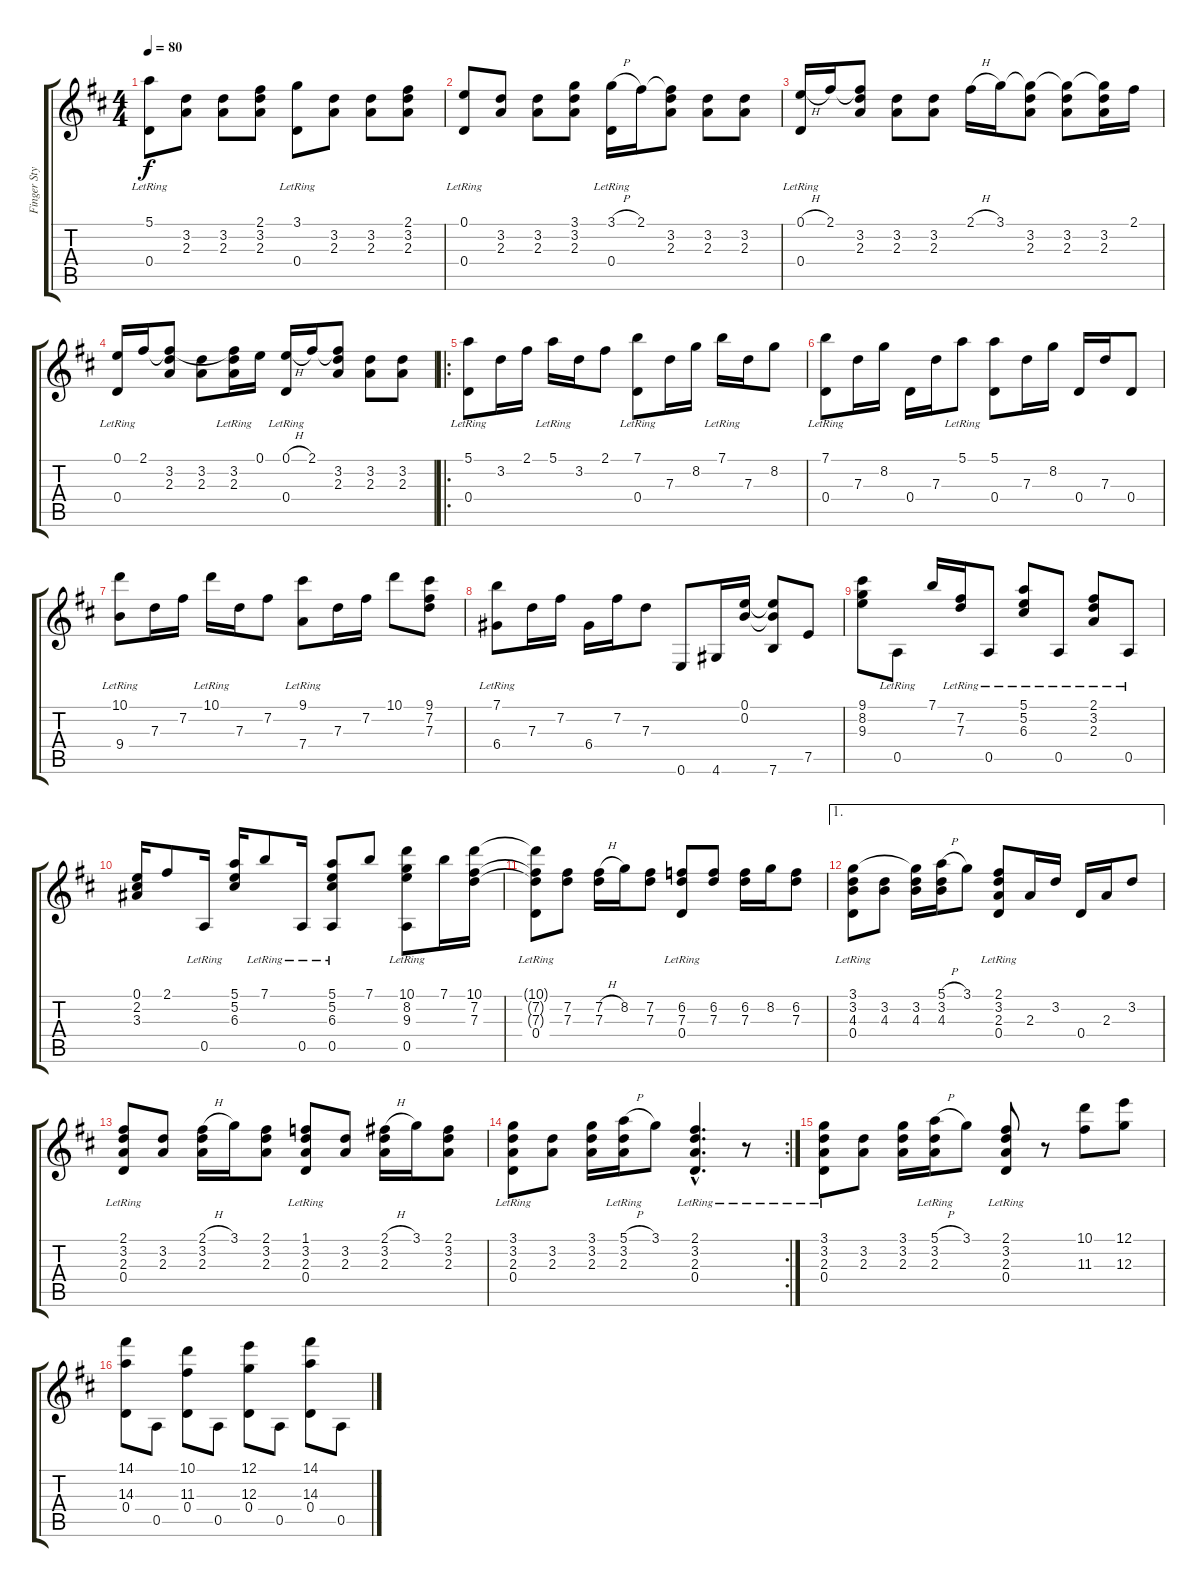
\track ("Finger Style Guitar" "Finger Sty") {instrument acousticguitarsteel}
\staff {score tabs}
\tuning (E4 B3 G3 D3 A2 E2) {hide}
\ts (4 4)
\tempo 80
\clef g2
\ks d
(5.1{lr} 0.4{lr}).8{dy f instrument acousticguitarsteel} (3.2 2.3).8 (3.2 2.3).8 (2.1 3.2 2.3).8 (3.1{lr} 0.4{lr}).8 (3.2 2.3).8 (3.2 2.3).8 (2.1 3.2 2.3).8 |
(0.1{lr} 0.4{lr}).8 (3.2 2.3).8 (3.2 2.3).8 (3.1 3.2 2.3).8 (3.1{h} 0.4{lr}).16 2.1.16 (2.1{t} 3.2 2.3).8 (3.2 2.3).8 (3.2 2.3).8 |
(0.1{h} 0.4{lr}).16 2.1.16 (2.1{t} 3.2 2.3).8 (3.2 2.3).8 (3.2 2.3).8 2.1{h}.16 3.1.16 (3.1{t} 3.2 2.3).8 (3.1{t} 3.2 2.3).8 (3.1{t} 3.2 2.3).16 2.1.16 |
(0.1 0.4{lr}).16 2.1.16 (2.1{t} 3.2 2.3).8 (3.2 2.3).8 (2.1{t} 3.2{lr} 2.3{lr}).16 0.1.16 (0.1{h} 0.4{lr}).16 2.1.16 (2.1{t} 3.2 2.3).8 (3.2 2.3).8 (3.2 2.3).8 |
\ro
(5.1{lr} 0.4{lr}).8 3.2.16 2.1.16 5.1{lr}.16 3.2.16 2.1.8 (7.1 0.4{lr}).8 7.3.16 8.2.16 7.1{lr}.16 7.3.16 8.2.8 |
(7.1{lr} 0.4).8 7.3.16 8.2.16 0.4.16 7.3.16 5.1{lr}.8 (5.1 0.4).8 7.3.16 8.2.16 0.4.16 7.3.16 0.4.8 |
(10.1{lr} 9.4{lr}).8 7.3.16 7.2.16 10.1{lr}.16 7.3.16 7.2.8 (9.1{lr} 7.4{lr}).8 7.3.16 7.2.16 10.1.8 (9.1 7.2 7.3).8 |
(7.1{lr} 6.4{lr}).8 7.3.16 7.2.16 6.4.16 7.2.16 7.3.8 0.6.8 4.6.16 (0.1 0.2).16 (0.1{t} 0.2{t} 7.6).8 7.5.8 |
(9.1 8.2 9.3).8 0.5{lr}.8 7.1.16 (7.2{lr} 7.3{lr}).16 0.5{lr}.8 (5.1{lr} 5.2{lr} 6.3{lr}).8 0.5{lr}.8 (2.1{lr} 3.2{lr} 2.3{lr}).8 0.5{lr}.8 |
(0.1 2.2 3.3).16 2.1.8 0.5{lr}.16 (5.1 5.2 6.3).16 7.1{lr}.8 0.5{lr}.16 (5.1 5.2 6.3 0.5{lr}).8 7.1.8 (10.1 8.2 9.3 0.5{lr}).8 7.1.16 (10.1 7.2 7.3).16 |
(10.1{t} 7.2{t} 7.3{t} 0.4{lr}).8 (7.2 7.3).8 (7.2{h} 7.3).16 8.2.16 (7.2 7.3).8 (6.2 7.3 0.4{lr}).8 (6.2 7.3).8 (6.2 7.3).16 8.2.16 (6.2 7.3).8 |
\ae 1
(3.1 3.2 4.3 0.4{lr}).8 (3.2 4.3).8 (3.1{t} 3.2 4.3).16 (5.1{h} 3.2 4.3).16 3.1.8 (2.1{lr} 3.2 2.3 0.4).8 2.3.16 3.2.16 0.4.16 2.3.16 3.2.8 |
(2.1{lr} 3.2 2.3 0.4{lr}).8 (3.2 2.3).8 (2.1{h} 3.2 2.3).16 3.1.16 (2.1 3.2 2.3).8 (1.1{lr} 3.2 2.3 0.4{lr}).8 (3.2 2.3).8 (2.1{h} 3.2 2.3).16 3.1.16 (2.1 3.2 2.3).8 |
\rc 2
(3.1{lr} 3.2 2.3 0.4{lr}).8 (3.2 2.3).8 (3.1 3.2 2.3).16 (5.1{h} 3.2{lr} 2.3{lr}).16 3.1.8 (2.1{hac} 3.2{hac} 2.3{hac} 0.4{hac lr}).4{d} r.8 |
(3.1{lr} 3.2 2.3 0.4{lr}).8 (3.2 2.3).8 (3.1 3.2 2.3).16 (5.1{h} 3.2{lr} 2.3{lr}).16 3.1.8 (2.1 3.2 2.3 0.4{lr}).8 r.8 (10.1 11.3).8 (12.1 12.3).8 |
(14.1 14.3 0.4).8 0.5.8 (10.1 11.3 0.4).8 0.5.8 (12.1 12.3 0.4).8 0.5.8 (14.1 14.3 0.4).8 0.5.8
